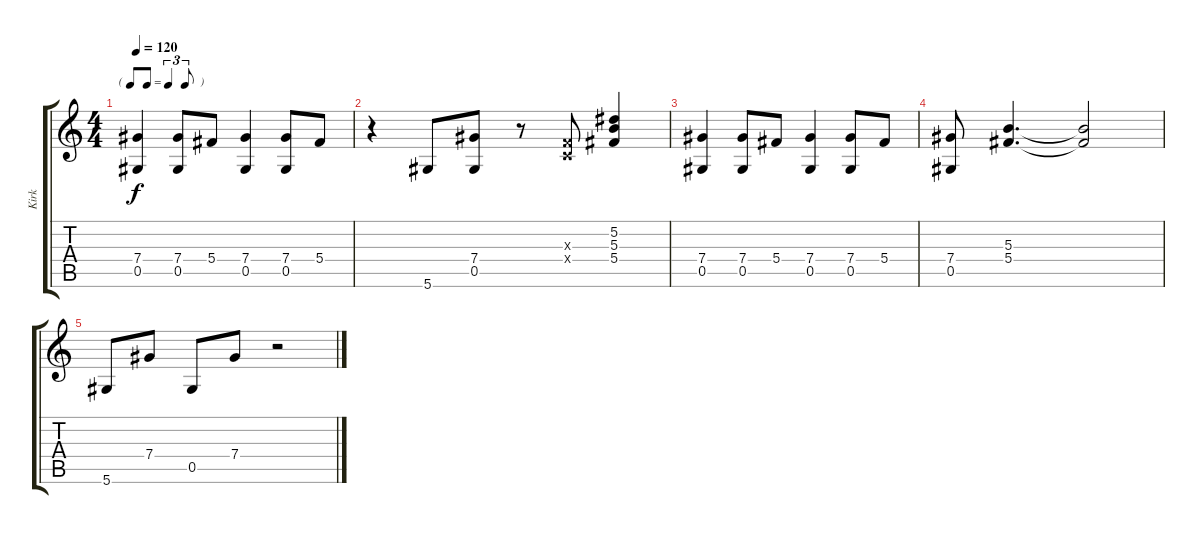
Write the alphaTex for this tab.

\track ("Kirk" "Kirk") {instrument distortionguitar}
\staff {score tabs}
\tuning (Eb4 Bb3 Gb3 Db3 Ab2 Eb2) {hide}
\ts (4 4)
\tf triplet8th
\tempo 120
\clef g2
\ks c
(7.4 0.5).4{dy f} (7.4 0.5).8 5.4.8 (7.4 0.5).4 (7.4 0.5).8 5.4.8 |
r.4 5.6.8 (7.4 0.5).8 r.8 (-1.3{x} -1.4{x}).8 (5.2 5.3 5.4).4 |
(7.4 0.5).4 (7.4 0.5).8 5.4.8 (7.4 0.5).4 (7.4 0.5).8 5.4.8 |
(7.4 0.5).8 (5.3 5.4).4{d} (5.3{t} 5.4{t}).2 |
5.6.8 7.4.8 0.5.8 7.4.8 r.2
